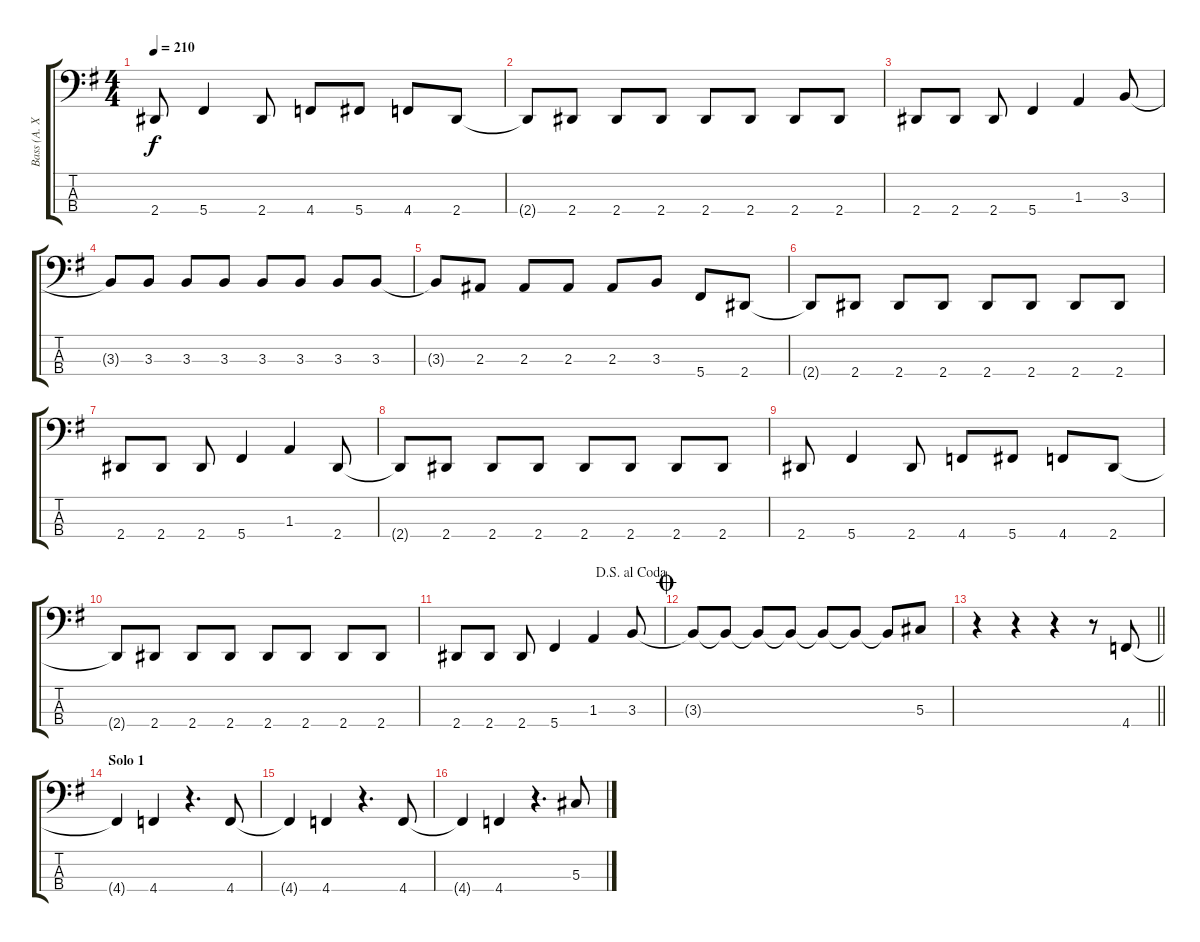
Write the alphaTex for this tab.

\track ("Bass (А. Харьков)" "Bass (А. Х") {instrument electricbassfinger}
\staff {score tabs}
\tuning (Gb2 Db2 Ab1 Db1) {hide}
\ts (4 4)
\tempo 210
\clef f4
\ks g
2.4.8{dy f} 5.4.4 2.4.8 4.4.8 5.4.8 4.4.8 2.4.8 |
2.4{t}.8 2.4.8 2.4.8 2.4.8 2.4.8 2.4.8 2.4.8 2.4.8 |
2.4.8 2.4.8 2.4.8 5.4.4 1.3.4 3.3.8 |
3.3{t}.8 3.3.8 3.3.8 3.3.8 3.3.8 3.3.8 3.3.8 3.3.8 |
3.3{t}.8 2.3.8 2.3.8 2.3.8 2.3.8 3.3.8 5.4.8 2.4.8 |
2.4{t}.8 2.4.8 2.4.8 2.4.8 2.4.8 2.4.8 2.4.8 2.4.8 |
2.4.8 2.4.8 2.4.8 5.4.4 1.3.4 2.4.8 |
2.4{t}.8 2.4.8 2.4.8 2.4.8 2.4.8 2.4.8 2.4.8 2.4.8 |
2.4.8 5.4.4 2.4.8 4.4.8 5.4.8 4.4.8 2.4.8 |
2.4{t}.8 2.4.8 2.4.8 2.4.8 2.4.8 2.4.8 2.4.8 2.4.8 |
\jump dalsegnoalcoda
2.4.8 2.4.8 2.4.8 5.4.4 1.3.4 3.3.8 |
\jump coda
3.3{t}.8 3.3{t}.8 3.3{t}.8 3.3{t}.8 3.3{t}.8 3.3{t}.8 3.3{t}.8 5.3.8 |
\barLineRight lightlight
r.4 r.4 r.4 r.8 4.4.8 |
\section ("" "Solo 1")
4.4{t}.4 4.4.4 r.4{d} 4.4.8 |
4.4{t}.4 4.4.4 r.4{d} 4.4.8 |
4.4{t}.4 4.4.4 r.4{d} 5.3.8
